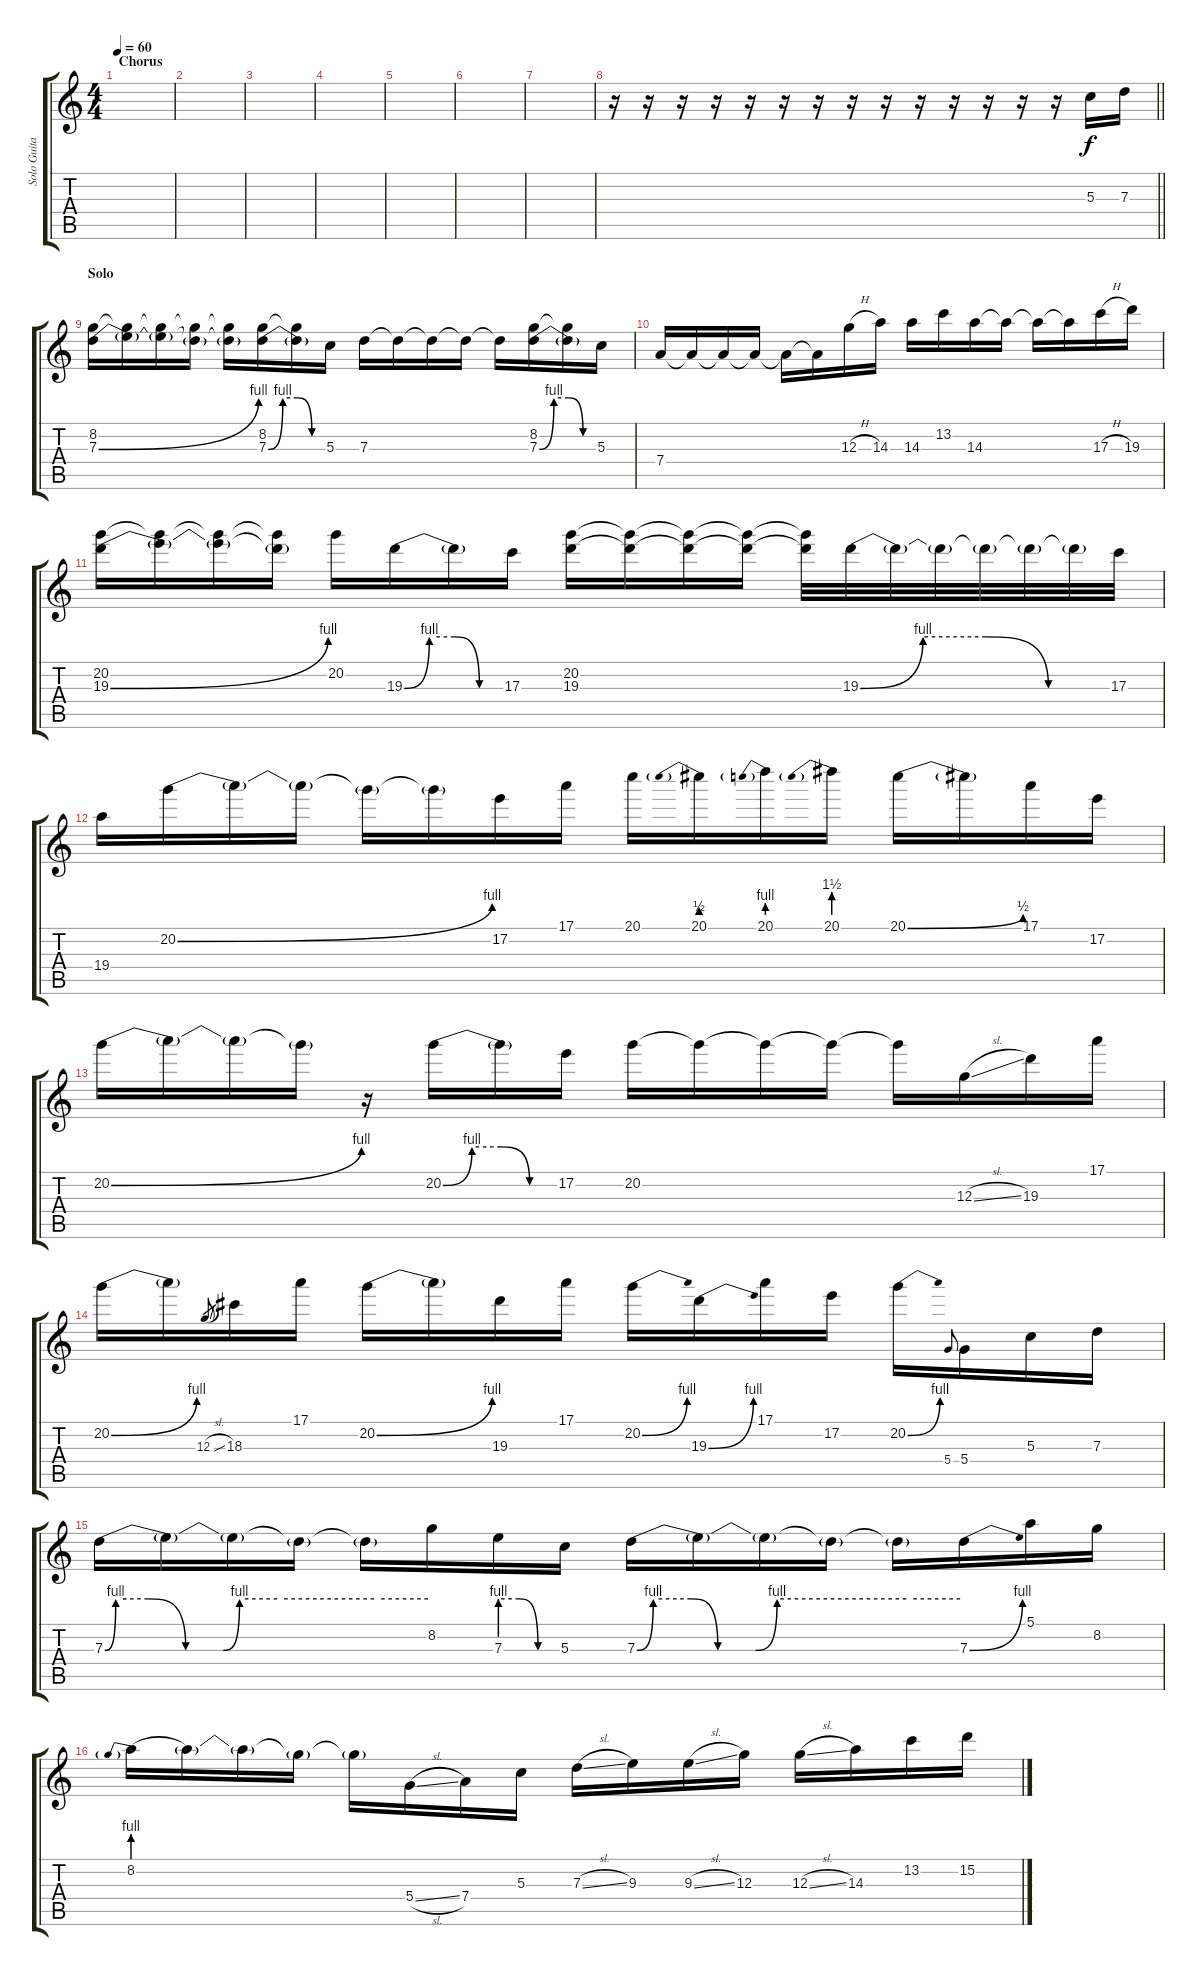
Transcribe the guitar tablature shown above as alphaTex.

\track ("Solo Guitar" "Solo Guita") {instrument distortionguitar}
\staff {score tabs}
\tuning (E4 B3 G3 D3 A2 E2) {hide}
\ts (4 4)
\section ("" "Chorus")
\tempo 60
\clef g2
\ks c
|
|
|
|
|
|
|
\barLineRight lightlight
r.16 r.16 r.16 r.16 r.16 r.16 r.16 r.16 r.16 r.16 r.16 r.16 r.16 r.16 5.3.16 7.3.16 |
\section ("" "Solo")
(8.2 7.3{be (bend 0 0 60 4)}).16 (8.2{t} 7.3{t}).16 (8.2{t} 7.3{t}).16 (8.2{t} 7.3{t}).16 (8.2{t} 7.3{t}).16 (8.2 7.3{be (custom 0 0 15 4 30 4 45 0 60 0)}).16 (8.2{t} 7.3{t}).16 5.3.16 7.3.16 7.3{t}.16 7.3{t}.16 7.3{t}.16 7.3{t}.16 (8.2 7.3{be (custom 0 0 15 4 30 4 45 0 60 0)}).16 (8.2{t} 7.3{t}).16 5.3.16 |
7.4.16 7.4{t}.16 7.4{t}.16 7.4{t}.16 7.4{t}.16 7.4{t}.16 12.3{h}.16 14.3.16 14.3.16 13.2.16 14.3.16 14.3{t}.16 14.3{t}.16 14.3{t}.16 17.3{h}.16 19.3.16 |
(20.2 19.3{be (bend 0 0 60 4)}).16 (20.2{t} 19.3{t}).16 (20.2{t} 19.3{t}).16 (20.2{t} 19.3{t}).16 20.2.16 19.3{be (custom 0 0 15 4 30 4 45 0 60 0)}.16 19.3{t}.16 17.3.16 (20.2 19.3).16 (20.2{t} 19.3{t}).16 (20.2{t} 19.3{t}).16 (20.2{t} 19.3{t}).16 (20.2{t} 19.3{t}).32 19.3{be (custom 0 0 15 4 30 4 45 0 60 0)}.32 19.3{t}.32 19.3{t}.32 19.3{t}.32 19.3{t}.32 19.3{t}.32 17.3.32 |
19.4.16 20.2{be (bend 0 0 60 4)}.16 20.2{t}.16 20.2{t}.16 20.2{t}.16 20.2{t}.16 17.2.16 17.1.16 20.1.16 20.1{be (prebend 0 2 60 2)}.16 20.1{be (prebend 0 4 60 4)}.16 20.1{be (prebend 0 6 60 6)}.16 20.1{be (bend 0 0 60 2)}.16 20.1{t}.16 17.1.16 17.2.16 |
20.2{be (bend 0 0 60 4)}.16 20.2{t}.16 20.2{t}.16 20.2{t}.16 r.16 20.2{be (custom 0 0 15 4 30 4 45 0 60 0)}.16 20.2{t}.16 17.2.16 20.2.16 20.2{t}.16 20.2{t}.16 20.2{t}.16 20.2{t}.16 12.3{sl}.16 19.3.16 17.1.16 |
20.2{be (bend 0 0 60 4)}.16 20.2{t}.16 12.3{sl}.8{gr} 18.3.16 17.1.16 20.2{be (bend 0 0 60 4)}.16 20.2{t}.16 19.3.16 17.1.16 20.2{be (bend 0 0 60 4)}.16 19.3{be (bend 0 0 60 4)}.16 17.1.16 17.2.16 20.2{be (bend 0 0 60 4)}.16 5.4.8{gr onbeat} 5.4.16 5.3.16 7.3.16 |
7.3{be (custom 0 0 2 4 4 4 8 4 15 0 22 0 25 4 32 4 50 4 60 4)}.16 7.3{t}.16 7.3{t}.16 7.3{t}.16 7.3{t}.16 8.2.16 7.3{be (custom 0 4 20 4 40 0 60 0)}.16 5.3.16 7.3{be (custom 0 0 3 4 10 4 15 0 22 0 26 4 50 4 60 4)}.16 7.3{t}.16 7.3{t}.16 7.3{t}.16 7.3{t}.16 7.3{be (bend 0 0 60 4)}.16 5.1.16 8.2.16 |
8.2{be (prebend 0 4 60 4)}.16 8.2{t}.16 8.2{t}.16 8.2{t}.16 8.2{t}.16 5.4{sl}.16 7.4.16 5.3.16 7.3{sl}.16 9.3.16 9.3{sl}.16 12.3.16 12.3{sl}.16 14.3.16 13.2.16 15.2.16
